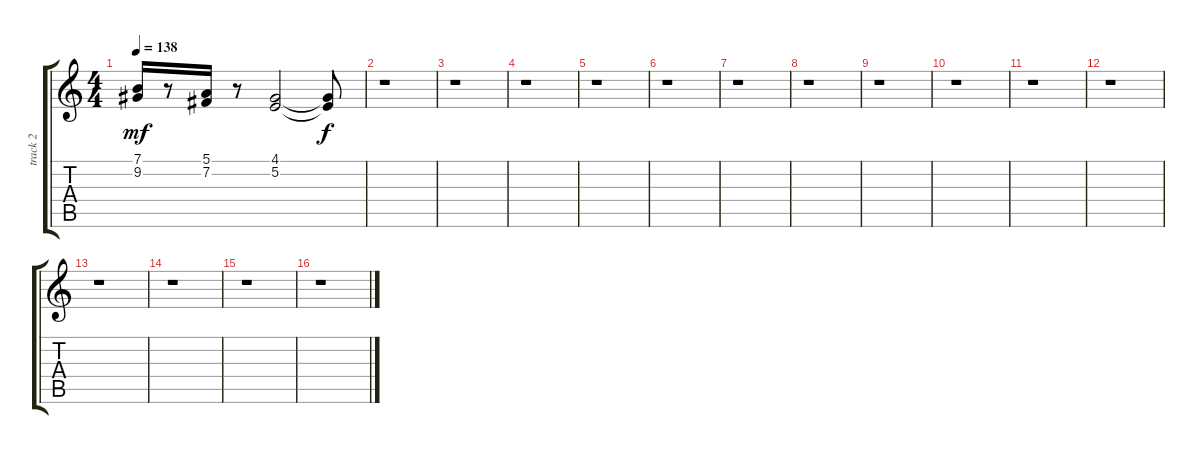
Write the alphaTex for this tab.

\track ("track 2 " "track 2 ") {instrument stringensemble1}
\staff {score tabs}
\tuning (E4 B3 G3 D3 A2 E2) {hide}
\ts (4 4)
\tempo 138
\clef g2
\ks c
(7.1 9.2).16{dy mf} r.8 (5.1 7.2).16 r.8 (4.1 5.2).2 (4.1{t} 5.2{t}).8{dy f} |
r.1 |
r.1 |
r.1 |
r.1 |
r.1 |
r.1 |
r.1 |
r.1 |
r.1 |
r.1 |
r.1 |
r.1 |
r.1 |
r.1 |
r.1
